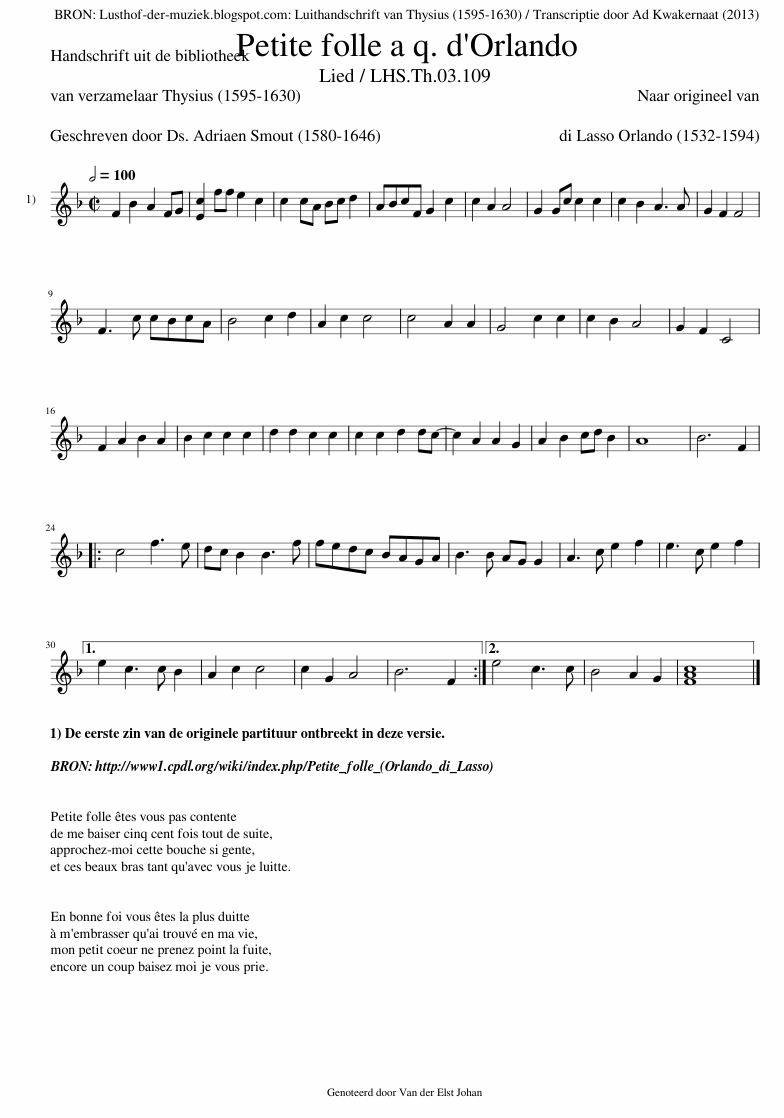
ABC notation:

X:1
L:1/8
Q:1/2=100
M:2/2
I:linebreak $
K:F
U:s=!stemless!
V:1 treble
V:1
 F2 B2 A2 FG | [Ec]2 ff e2 c2 | c2 cA Bc d2 | ABcF G2 c2 | c2 A2 A4 | %5
 G2 Gc c2 c2 | c2 B2 A3 A | G2 F2 F4 |$ F3 c cBcA | B4 c2 d2 | %10
 A2 c2 c4 | c4 A2 A2 | G4 c2 c2 | c2 B2 A4 | G2 F2 C4 |$ %15
 F2 A2 B2 A2 | B2 c2 c2 c2 | d2 d2 c2 c2 | c2 c2 d2 dc- | c2 A2 A2 G2 | %20
 A2 B2 cd B2 | sA8 | B6 F2 |:$ c4 f3 e | dc B2 B3 f | %25
 fedc BAGA | B3 B AG G2 | A3 c e2 f2 | e3 c e2 f2 |1$ e2 c3 c B2 | %30
 A2 c2 c4 | c2 G2 A4 | B6 F2 :|2 e4 c3 c | B4 A2 G2 | %35
 s[FAc]8 |] %36
